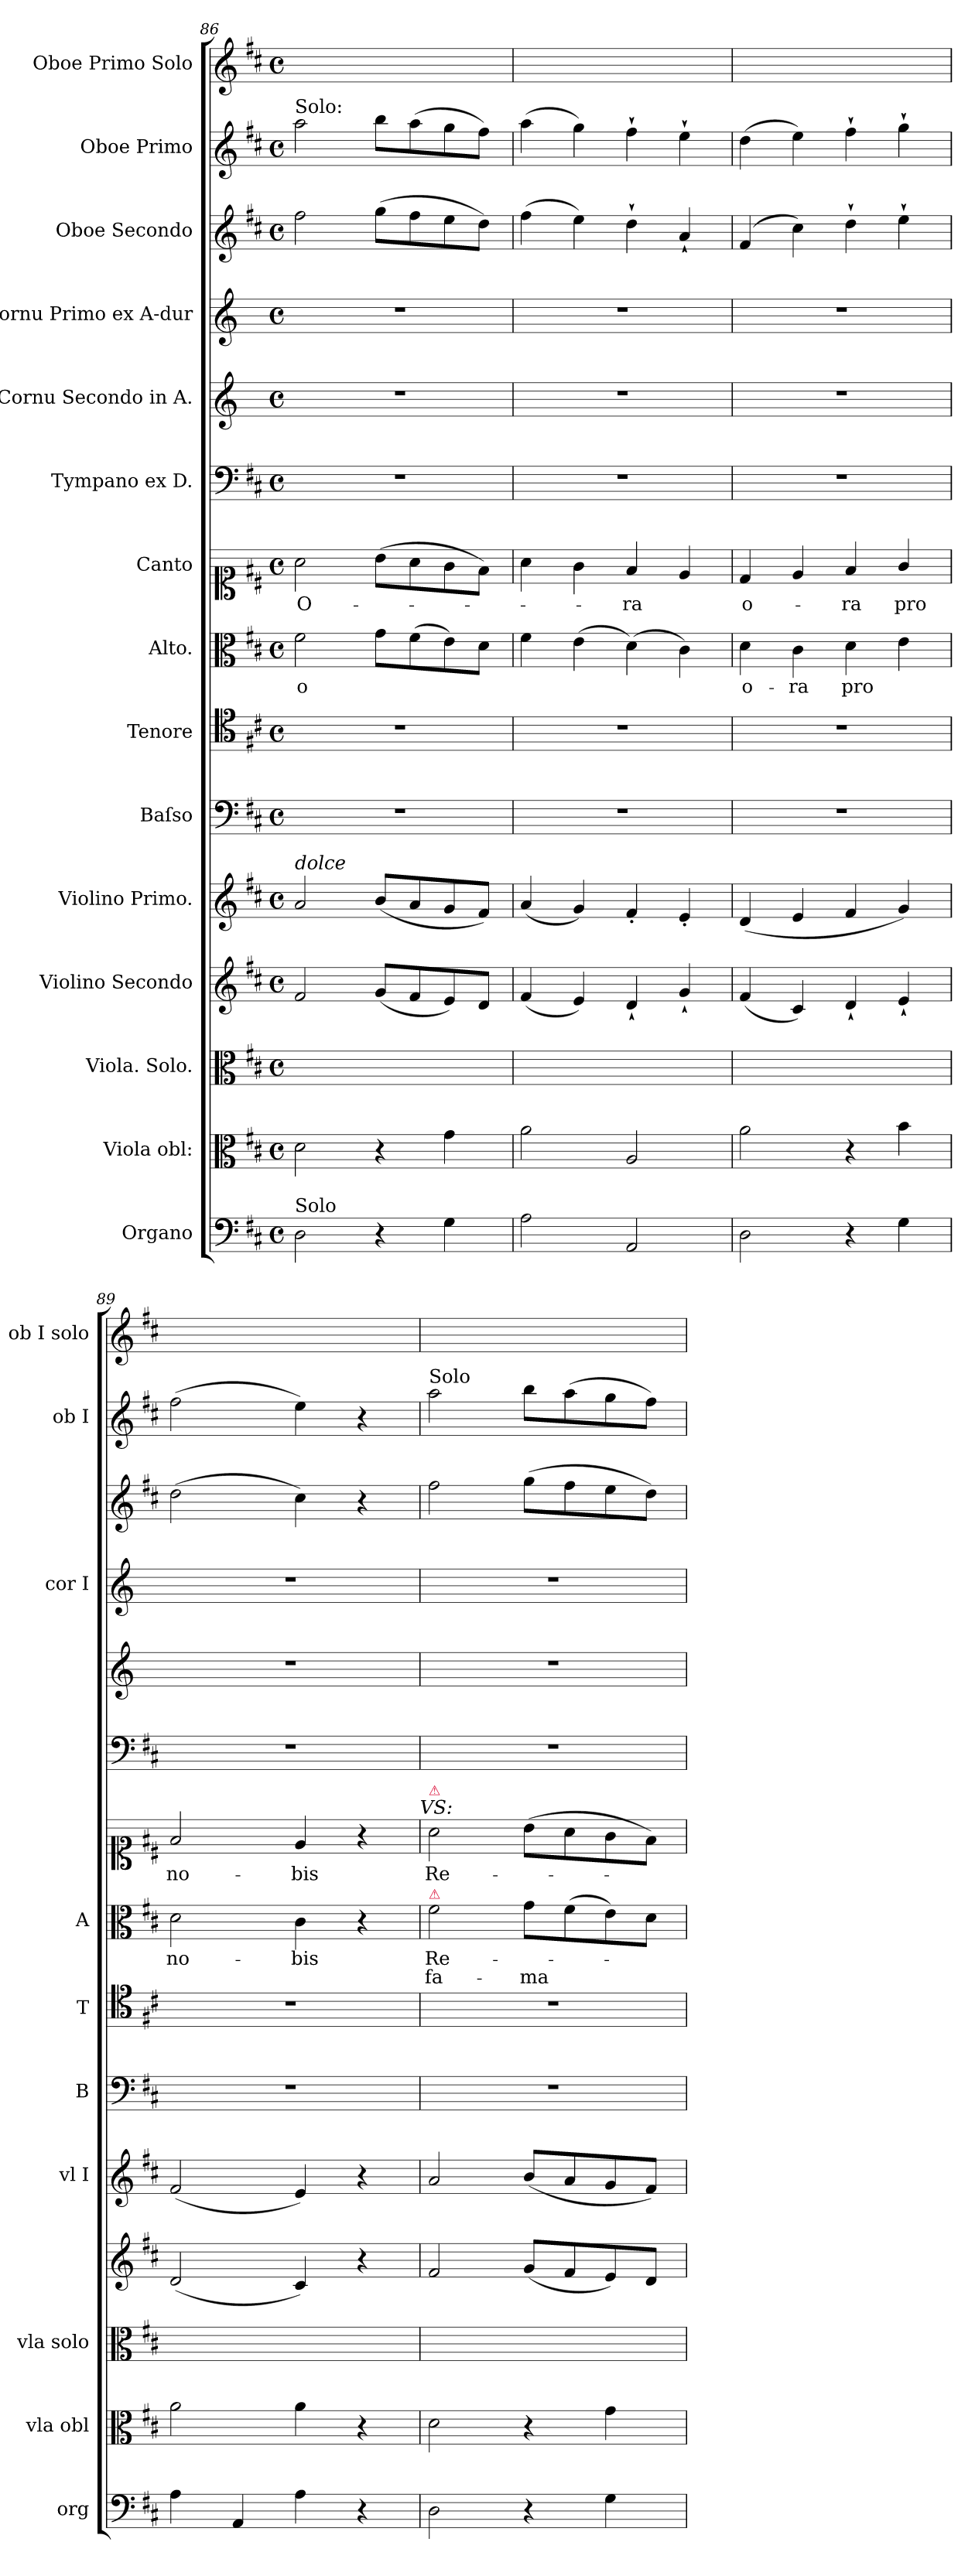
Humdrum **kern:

**kern	**kern	**kern	**kern	**dynam	**kern	**dynam	**kern	**kern	**kern	**text	**text	**kern	**text	**kern	**kern	**kern	**kern	**dynam	**kern	**dynam	**kern
*part15	*part14	*part13	*part12	*part12	*part11	*part11	*part10	*part9	*part8	*part8	*part8	*part7	*part7	*part6	*part5	*part4	*part3	*part3	*part2	*part2	*part1
*staff15	*staff14	*staff13	*staff12	*staff12	*staff11	*staff11	*staff10	*staff9	*staff8	*staff8	*staff8	*staff7	*staff7	*staff6	*staff5	*staff4	*staff3	*staff3	*staff2	*staff2	*staff1
*I"Organo	*I"Viola obl:	*I"Viola. Solo.	*I"Violino Secondo	*	*I"Violino Primo.	*	*I"Baſso	*I"Tenore	*I"Alto.	*	*	*I"Canto	*	*I"Tympano ex D.	*I"Cornu Secondo in A.	*I"Cornu Primo ex A-dur	*I"Oboe Secondo	*	*I"Oboe Primo	*	*I"Oboe Primo Solo
*I'org	*I'vla obl	*I'vla solo	*	*	*I'vl I	*	*I'B	*I'T	*I'A	*	*	*	*	*	*	*I'cor I	*	*	*I'ob I	*	*I'ob I solo
*clefF4	*clefC3	*clefC3	*clefG2	*	*clefG2	*	*clefF4	*clefC4	*clefC3	*	*	*clefC1	*	*clefF4	*clefG2	*clefG2	*clefG2	*	*clefG2	*	*clefG2
*	*	*	*	*	*	*	*	*	*	*	*	*	*	*	*ITrd-1c-2	*ITrd-1c-2	*	*	*	*	*
*k[f#c#]	*k[f#c#]	*k[f#c#]	*k[f#c#]	*	*k[f#c#]	*	*k[f#c#]	*k[f#c#]	*k[f#c#]	*	*	*k[f#c#]	*	*k[f#c#]	*k[f#c#]	*k[f#c#]	*k[f#c#]	*	*k[f#c#]	*	*k[f#c#]
*D:	*D:	*D:	*D:	*	*D:	*	*D:	*D:	*D:	*	*	*D:	*	*D:	*D:	*D:	*D:	*	*D:	*	*D:
*M4/4	*M4/4	*M4/4	*M4/4	*	*M4/4	*	*M4/4	*M4/4	*M4/4	*	*	*M4/4	*	*M4/4	*M4/4	*M4/4	*M4/4	*	*M4/4	*	*M4/4
*met(c)	*met(c)	*met(c)	*met(c)	*	*met(c)	*	*met(c)	*met(c)	*met(c)	*	*	*met(c)	*	*met(c)	*met(c)	*met(c)	*met(c)	*	*met(c)	*	*met(c)
=86	=86	=86	=86	=86	=86	=86	=86	=86	=86	=86	=86	=86	=86	=86	=86	=86	=86	=86	=86	=86	=86
!	!	!	!	!	!	!	!	!	!	!	!	!	!	!	!	!	!	!	!LO:TX:a:t=Solo&colon;	!	!
!	!	!	!	!	!LO:TX:a:i:t=dolce	!	!	!	!	!	!	!	!	!	!	!	!	!	!	!	!
!LO:TX:a:t=Solo	!	!	!	!	!	!	!	!	!	!	!	!	!	!	!	!	!	!	!	!	!
!	!	!	!	!LO:DY:b	!	!LO:DY:b	!	!	!	!	!	!	!	!	!	!	!	!	!	!	!
2D\	2d\	1ryy	2f#/	po	2a/	po	1r	1r	2f#\	o	.	2a\	O-	1r	1r	1r	2ff#\	po..	2aa\	po	1ryy
4r	4r	.	(8g/L	.	(8b/L	.	.	.	8g\L	.	.	(8b\L	.	.	.	.	(8gg\L	.	8bb\L	.	.
.	.	.	8f#/	.	8a/	.	.	.	(8f#\	.	.	8a\	.	.	.	.	8ff#\	.	(8aa\	.	.
4G\	4g\	.	8e/)	.	8g/	.	.	.	8e\)	.	.	8g\	.	.	.	.	8ee\	.	8gg\	.	.
.	.	.	8d/J	.	8f#/J)	.	.	.	8d\J	.	.	8f#\J)	.	.	.	.	8dd\J)	.	8ff#\J)	.	.
=87	=87	=87	=87	=87	=87	=87	=87	=87	=87	=87	=87	=87	=87	=87	=87	=87	=87	=87	=87	=87	=87
2A\	2a\	1ryy	(4f#/	.	(4a/	.	1r	1r	4f#\	.	.	4a\	.	1r	1r	1r	(4ff#\	.	(4aa\	.	1ryy
.	.	.	4e/)	.	4g/)	.	.	.	(4e\	.	.	4g\	.	.	.	.	4ee\)	.	4gg\)	.	.
2AA/	2A/	.	4d`/	.	4f#'/	.	.	.	(4d\)	.	.	4f#/	-ra	.	.	.	4dd`\	.	4ff#`\	.	.
.	.	.	4g`/	.	4e'/	.	.	.	4c#\)	.	.	4e/	.	.	.	.	4a`>/	.	4ee`\	.	.
=88	=88	=88	=88	=88	=88	=88	=88	=88	=88	=88	=88	=88	=88	=88	=88	=88	=88	=88	=88	=88	=88
2D\	2a\	1ryy	(4f#/	.	(4d/	.	1r	1r	4d\	o-	.	4d/	o-	1r	1r	1r	(4f#/	.	(4dd\	.	1ryy
.	.	.	4c#/)	.	4e/	.	.	.	4c#\	-ra	.	4e/	.	.	.	.	4cc#\)	.	4ee\)	.	.
4r	4r	.	4d`/	.	4f#/	.	.	.	4d\	pro	.	4f#/	-ra	.	.	.	4dd`\	.	4ff#`\	.	.
4G\	4b\	.	4e`/	.	4g/)	.	.	.	4e\	.	.	4g/	pro	.	.	.	4ee`\	.	4gg`\	.	.
=89	=89	=89	=89	=89	=89	=89	=89	=89	=89	=89	=89	=89	=89	=89	=89	=89	=89	=89	=89	=89	=89
4A\	2a\	1ryy	(2d/	.	(2f#/	.	1r	1r	2d\	no-	.	2f#/	no-	1r	1r	1r	(2dd\	.	(2ff#\	.	1ryy
4AA/	.	.	.	.	.	.	.	.	.	.	.	.	.	.	.	.	.	.	.	.	.
4A\	4a\	.	4c#/)	.	4e/)	.	.	.	4c#\	-bis	.	4e/	-bis	.	.	.	4cc#\)	.	4ee\)	.	.
4r	4r	.	4r	.	4r	.	.	.	4r	.	.	4r	.	.	.	.	4r	.	4r	.	.
!	!	!	!	!	!	!	!	!	!	!	!	!LO:TX:a:i:t=VS&colon;	!	!	!	!	!	!	!	!	!
=90	=90	=90	=90	=90	=90	=90	=90	=90	=90	=90	=90	=90	=90	=90	=90	=90	=90	=90	=90	=90	=90
!	!	!	!	!	!	!	!	!	!	!	!	!	!	!	!	!	!	!	!LO:TX:a:t=Solo	!	!
!	!	!	!	!	!	!	!	!	!	!	!	!LO:TX:a:color=crimson:t=⚠	!	!	!	!	!	!	!	!	!
!	!	!	!	!	!	!	!	!	!LO:TX:a:color=crimson:t=⚠	!	!	!	!	!	!	!	!	!	!	!	!
2D\	2d\	1ryy	2f#/	.	2a/	.	1r	1r	2f#\	Re-	fa-	2a\	Re-	1r	1r	1r	2ff#\	.	2aa\	.	1ryy
4r	4r	.	(8g/L	.	(8b/L	.	.	.	8g\L	.	-ma	(8b\L	.	.	.	.	(8gg\L	.	8bb\L	.	.
.	.	.	8f#/	.	8a/	.	.	.	(8f#\	.	.	8a\	.	.	.	.	8ff#\	.	(8aa\	.	.
4G\	4g\	.	8e/)	.	8g/	.	.	.	8e\)	.	.	8g\	.	.	.	.	8ee\	.	8gg\	.	.
.	.	.	8d/J	.	8f#/J)	.	.	.	8d\J	.	.	8f#\J)	.	.	.	.	8dd\J)	.	8ff#\J)	.	.
=	=	=	=	=	=	=	=	=	=	=	=	=	=	=	=	=	=	=	=	=	=
*-	*-	*-	*-	*-	*-	*-	*-	*-	*-	*-	*-	*-	*-	*-	*-	*-	*-	*-	*-	*-	*-
